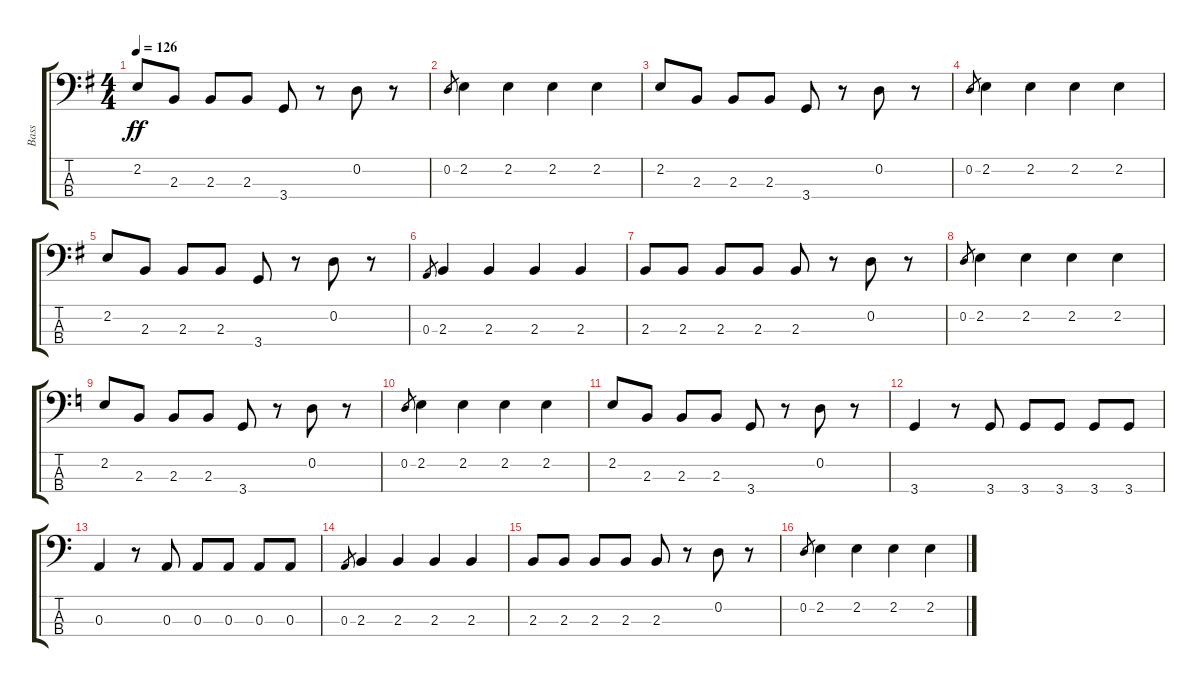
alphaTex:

\track ("Bass" "Bass") {instrument electricbassfinger}
\staff {score tabs}
\tuning (G2 D2 A1 E1) {hide}
\ts (4 4)
\tempo 126
\clef f4
\ks g
2.2.8{dy ff} 2.3.8 2.3.8 2.3.8 3.4.8 r.8 0.2.8 r.8 |
0.2.8{gr} 2.2.4 2.2.4 2.2.4 2.2.4 |
2.2.8 2.3.8 2.3.8 2.3.8 3.4.8 r.8 0.2.8 r.8 |
0.2.8{gr} 2.2.4 2.2.4 2.2.4 2.2.4 |
2.2.8 2.3.8 2.3.8 2.3.8 3.4.8 r.8 0.2.8 r.8 |
0.3.8{gr} 2.3.4 2.3.4 2.3.4 2.3.4 |
2.3.8 2.3.8 2.3.8 2.3.8 2.3.8 r.8 0.2.8 r.8 |
0.2.8{gr} 2.2.4 2.2.4 2.2.4 2.2.4 |
\ks c
2.2.8 2.3.8 2.3.8 2.3.8 3.4.8 r.8 0.2.8 r.8 |
0.2.8{gr} 2.2.4 2.2.4 2.2.4 2.2.4 |
2.2.8 2.3.8 2.3.8 2.3.8 3.4.8 r.8 0.2.8 r.8 |
3.4.4 r.8 3.4.8 3.4.8 3.4.8 3.4.8 3.4.8 |
0.3.4 r.8 0.3.8 0.3.8 0.3.8 0.3.8 0.3.8 |
0.3.8{gr} 2.3.4 2.3.4 2.3.4 2.3.4 |
2.3.8 2.3.8 2.3.8 2.3.8 2.3.8 r.8 0.2.8 r.8 |
0.2.8{gr} 2.2.4 2.2.4 2.2.4 2.2.4
